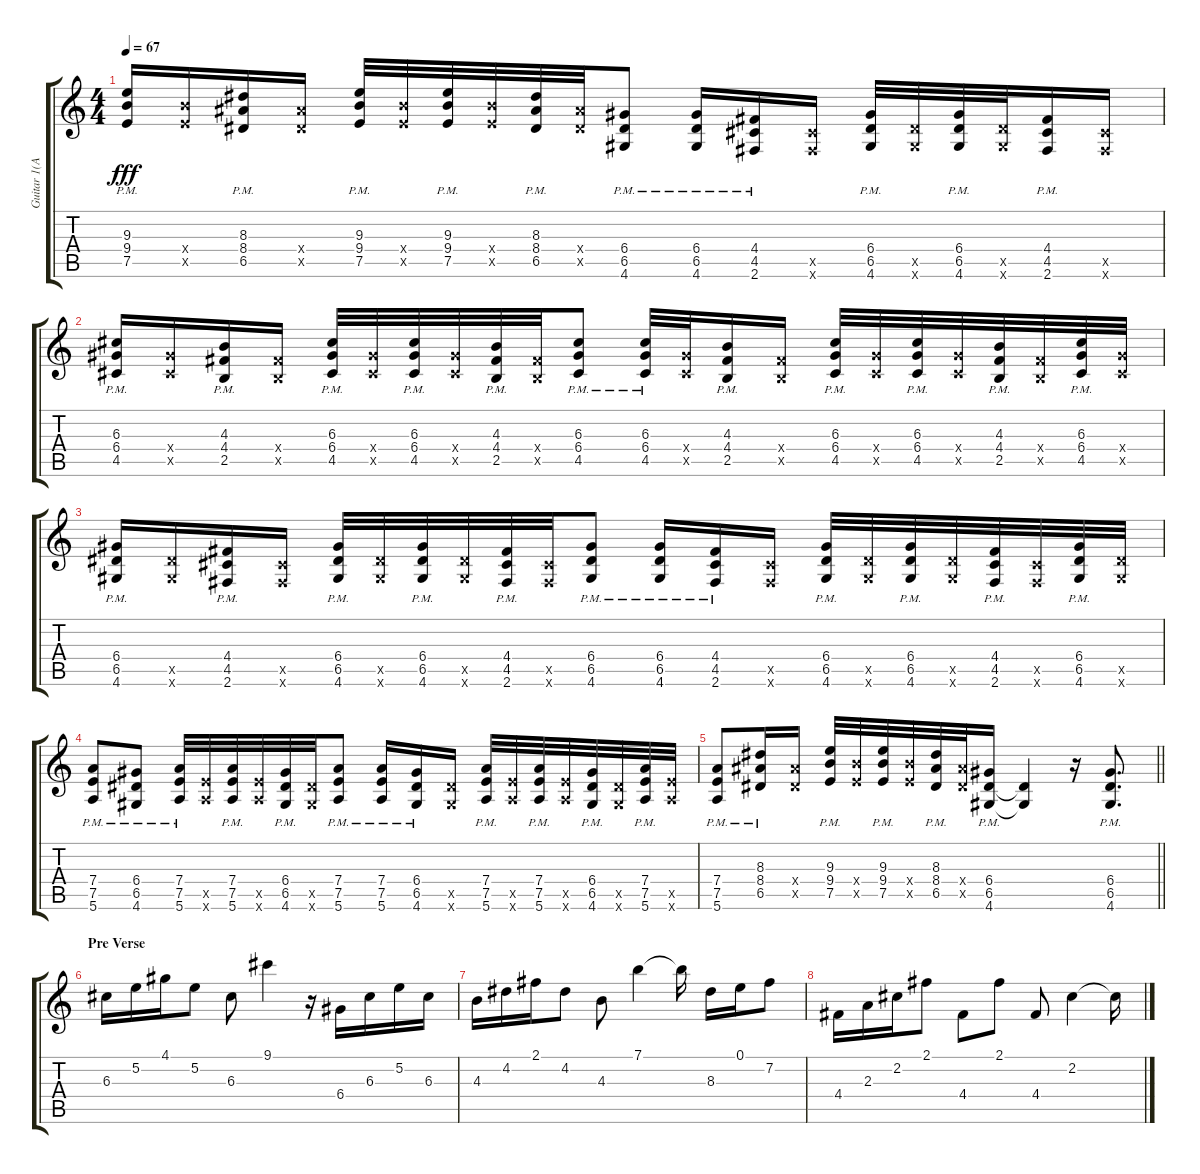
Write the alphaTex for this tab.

\track ("Guitar 1(Apoy)" "Guitar 1(A") {instrument overdrivenguitar}
\staff {score tabs}
\tuning (E4 B3 G3 D3 A2 E2) {hide}
\ts (4 4)
\tempo 67
\clef g2
\ks c
(9.3 9.4{pm} 7.5).16{dy fff} (9.4{x} 7.5{x}).16 (8.3 8.4{pm} 6.5).16 (8.4{x} 6.5{x}).16 (9.3 9.4{pm} 7.5).32 (9.4{x} 7.5{x}).32 (9.3 9.4{pm} 7.5).32 (9.4{x} 7.5{x}).32 (8.3 8.4{pm} 6.5).32 (8.4{x} 6.5{x}).32 (6.4 6.5{pm} 4.6).8 (6.4 6.5{pm} 4.6).16 (4.4 4.5{pm} 2.6).16 (4.5{x} 2.6{x}).16 (6.4 6.5{pm} 4.6).32 (6.5{x} 4.6{x}).32 (6.4 6.5{pm} 4.6).32 (6.5{x} 4.6{x}).32 (4.4 4.5{pm} 2.6).16 (4.5{x} 2.6{x}).16 |
(6.3 6.4{pm} 4.5).16 (6.4{x} 4.5{x}).16 (4.3 4.4 2.5{pm}).16 (4.4{x} 2.5{x}).16 (6.3 6.4 4.5{pm}).32 (6.4{x} 4.5{x}).32 (6.3 6.4 4.5{pm}).32 (6.4{x} 4.5{x}).32 (4.3 4.4 2.5{pm}).32 (4.4{x} 2.5{x}).32 (6.3 6.4 4.5{pm}).8 (6.3 6.4 4.5{pm}).32 (6.4{x} 4.5{x}).32 (4.3 4.4 2.5{pm}).16 (4.4{x} 2.5{x}).16 (6.3 6.4 4.5{pm}).32 (6.4{x} 4.5{x}).32 (6.3 6.4 4.5{pm}).32 (6.4{x} 4.5{x}).32 (4.3 4.4 2.5{pm}).32 (4.4{x} 2.5{x}).32 (6.3 6.4 4.5{pm}).32 (6.4{x} 4.5{x}).32 |
(6.4 6.5{pm} 4.6).16 (6.5{x} 4.6{x}).16 (4.4 4.5{pm} 2.6).16 (4.5{x} 2.6{x}).16 (6.4 6.5{pm} 4.6).32 (6.5{x} 4.6{x}).32 (6.4 6.5{pm} 4.6).32 (6.5{x} 4.6{x}).32 (4.4 4.5{pm} 2.6).32 (4.5{x} 2.6{x}).32 (6.4 6.5{pm} 4.6).8 (6.4 6.5{pm} 4.6).16 (4.4 4.5{pm} 2.6).16 (4.5{x} 2.6{x}).16 (6.4 6.5{pm} 4.6).32 (6.5{x} 4.6{x}).32 (6.4 6.5{pm} 4.6).32 (6.5{x} 4.6{x}).32 (4.4 4.5{pm} 2.6).32 (4.5{x} 2.6{x}).32 (6.4 6.5{pm} 4.6).32 (6.5{x} 4.6{x}).32 |
(7.4 7.5{pm} 5.6).8 (6.4 6.5{pm} 4.6).8 (7.4 7.5{pm} 5.6).32 (7.5{x} 5.6{x}).32 (7.4 7.5{pm} 5.6).32 (7.5{x} 5.6{x}).32 (6.4 6.5{pm} 4.6).32 (6.5{x} 4.6{x}).32 (7.4 7.5{pm} 5.6).8 (7.4 7.5{pm} 5.6).16 (6.4 6.5{pm} 4.6).16 (6.5{x} 4.6{x}).16 (7.4 7.5{pm} 5.6).32 (7.5{x} 5.6{x}).32 (7.4 7.5{pm} 5.6).32 (7.5{x} 5.6{x}).32 (6.4 6.5{pm} 4.6).32 (6.5{x} 4.6{x}).32 (7.4 7.5{pm} 5.6).32 (7.5{x} 5.6{x}).32 |
\barLineRight lightlight
(7.4 7.5{pm} 5.6).8 (8.3 8.4 6.5{pm}).16 (8.4{x} 6.5{x}).16 (9.3 9.4 7.5{pm}).32 (9.4{x} 7.5{x}).32 (9.3 9.4 7.5{pm}).32 (9.4{x} 7.5{x}).32 (8.3 8.4 6.5{pm}).32 (8.4{x} 6.5{x}).32 (6.4 6.5{pm} 4.6).16 (6.5{t} 4.6{t}).4 r.16 (6.4 6.5 4.6{pm}).8{d} |
\section ("" "Pre Verse")
6.3.16{volume 11 instrument electricguitarclean} 5.2.16 4.1.16 5.2.8 6.3.8 9.1.4 r.16 6.4.16 6.3.16 5.2.16 6.3.16 |
4.3.16 4.2.16 2.1.16 4.2.8 4.3.8 7.1.4 7.1{t}.16 8.3.16 0.1.16 7.2.8 |
4.4.16 2.3.16 2.2.16 2.1.8 4.4.8 2.1.8 4.4.8 2.2.4 2.2{t}.16
